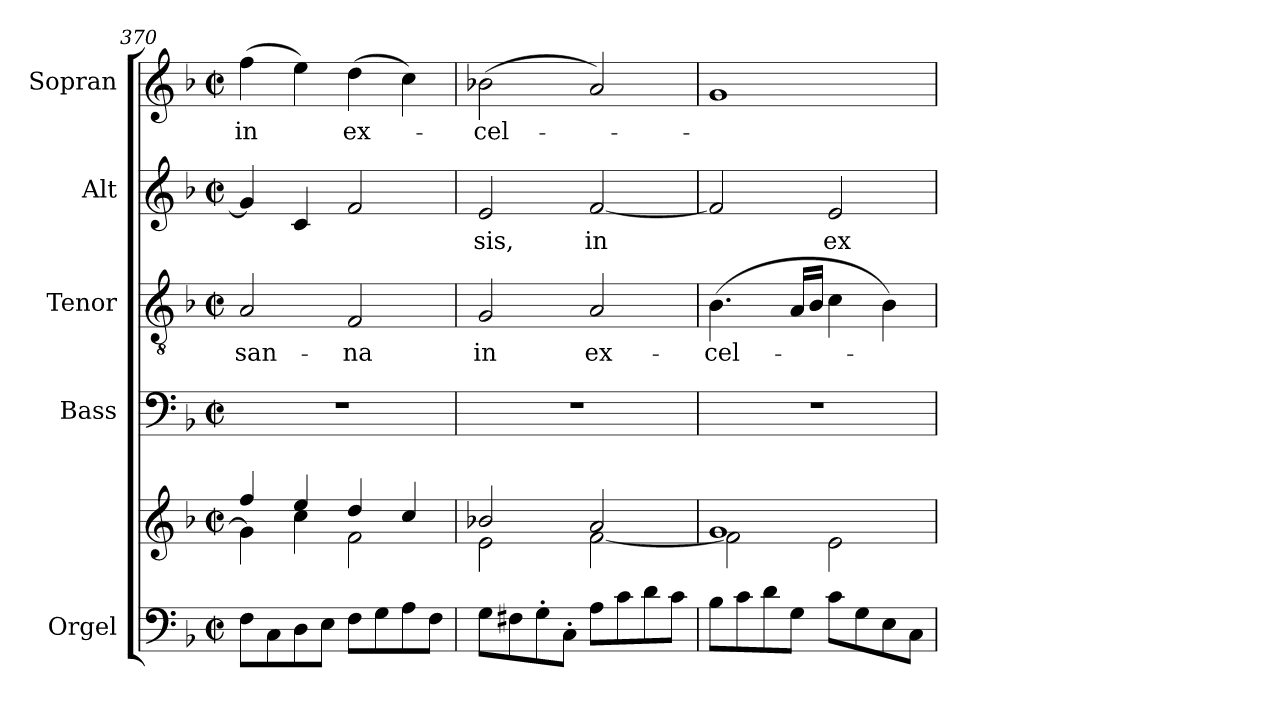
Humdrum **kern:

**kern	**kern	**kern	**kern	**text	**kern	**text	**kern	**text
*part5	*part5	*part4	*part3	*part3	*part2	*part2	*part1	*part1
*staff6	*staff5	*staff4	*staff3	*staff3	*staff2	*staff2	*staff1	*staff1
*I"Orgel	*	*I"Bass	*I"Tenor	*	*I"Alt	*	*I"Sopran	*
*I'Org.	*	*I'B.	*I'T.	*	*I'A.	*	*I'S.	*
*clefF4	*clefG2	*clefF4	*clefGv2	*	*clefG2	*	*clefG2	*
*k[b-]	*k[b-]	*k[b-]	*k[b-]	*	*k[b-]	*	*k[b-]	*
*F:	*F:	*F:	*F:	*	*F:	*	*F:	*
*M2/2	*M2/2	*M2/2	*M2/2	*	*M2/2	*	*M2/2	*
*met(c|)	*met(c|)	*met(c|)	*met(c|)	*	*met(c|)	*	*met(c|)	*
=370	=370	=370	=370	=370	=370	=370	=370	=370
*	*^	*	*	*	*	*	*	*
!	!	!	!	!	!LO:LY:b	!	!	!	!LO:LY:b
8F\L	4ff/	4g\]	1r	2A/	-san-	4g/]	.	(>4ff\	in
8C\	.	.	.	.	.	.	.	.	.
8D\	4ee/	4cc\	.	.	.	4c/	.	4ee\)	.
8E\J	.	.	.	.	.	.	.	.	.
!	!	!	!	!	!LO:LY:b	!	!	!	!LO:LY:b
8F\L	4dd/	2f\	.	2F/	-na	2f/	.	(>4dd\	ex-
8G\	.	.	.	.	.	.	.	.	.
8A\	4cc/	.	.	.	.	.	.	4cc\)	.
8F\J	.	.	.	.	.	.	.	.	.
=371	=371	=371	=371	=371	=371	=371	=371	=371	=371
!	!	!	!	!	!LO:LY:b	!	!LO:LY:b	!	!LO:LY:b
8G\L	2b-X/	2e\	1r	2G/	in	2e/	-sis,	(>2b-X\	-cel-
8F#X\	.	.	.	.	.	.	.	.	.
8G'>\	.	.	.	.	.	.	.	.	.
8C'>\J	.	.	.	.	.	.	.	.	.
!	!	!	!	!	!LO:LY:b	!	!LO:LY:b	!	!
8A\L	2a/	[<2f\	.	2A/	ex-	[2f/	in	2a/)	.
8c\	.	.	.	.	.	.	.	.	.
8d\	.	.	.	.	.	.	.	.	.
8c\J	.	.	.	.	.	.	.	.	.
=372	=372	=372	=372	=372	=372	=372	=372	=372	=372
!	!	!	!	!	!LO:LY:b	!	!	!	!
8B-\L	1g	2f\]	1r	(>4.B-\	-cel-	2f/]	.	1g	.
8c\	.	.	.	.	.	.	.	.	.
8d\	.	.	.	.	.	.	.	.	.
8G\J	.	.	.	16A/LL	.	.	.	.	.
.	.	.	.	16B-/JJ	.	.	.	.	.
!	!	!	!	!	!	!	!LO:LY:b	!	!
8c\L	.	2e\	.	4c\	.	2e/	ex-	.	.
8G\	.	.	.	.	.	.	.	.	.
8E\	.	.	.	4B-\)	.	.	.	.	.
8C\J	.	.	.	.	.	.	.	.	.
*	*v	*v	*	*	*	*	*	*	*
=	=	=	=	=	=	=	=	=
*-	*-	*-	*-	*-	*-	*-	*-	*-
